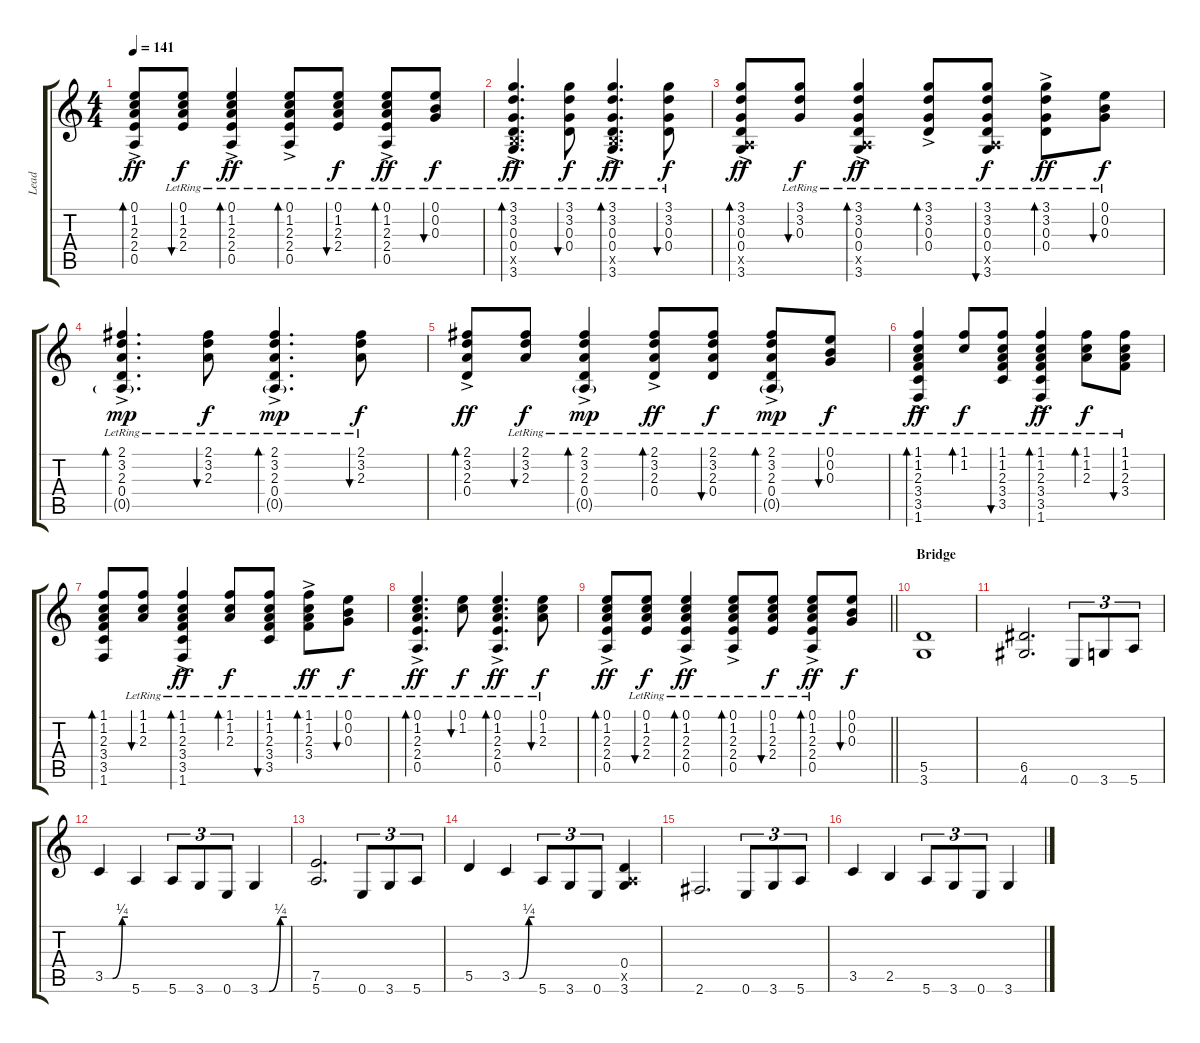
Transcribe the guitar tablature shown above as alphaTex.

\track ("Lead" "Lead") {instrument overdrivenguitar}
\staff {score tabs}
\tuning (E4 B3 G3 D3 A2 E2) {hide}
\ts (4 4)
\tempo 141
\clef g2
\ks c
(0.1 1.2{ac} 2.3 2.4 0.5).8{bd 30 dy ff} (0.1{lr} 1.2{lr} 2.3{lr} 2.4{lr}).8{bu 30 dy f} (0.1{lr} 1.2{ac lr} 2.3{lr} 2.4{lr} 0.5{lr}).4{bd 30 dy ff} (0.1{lr} 1.2{ac lr} 2.3{lr} 2.4{lr} 0.5{lr}).8{bd 30} (0.1{lr} 1.2{lr} 2.3{lr} 2.4{lr}).8{bu 30 dy f} (0.1{ac lr} 1.2{lr} 2.3{lr} 2.4{lr} 0.5{lr}).8{bd 30 dy ff} (0.1{lr} 0.2{lr} 0.3{lr}).8{bu 30 dy f} |
(3.1{ac lr} 3.2{lr} 0.3{lr} 0.4{lr} 2.5{x} 3.6{lr}).4{d bd 30 dy ff} (3.1{lr} 3.2{lr} 0.3{lr} 0.4{lr}).8{bu 30 dy f} (3.1{ac lr} 3.2{lr} 0.3{lr} 0.4{lr} 2.5{x} 3.6{lr}).4{d bd 30 dy ff} (3.1{lr} 3.2{lr} 0.3{lr} 0.4{lr}).8{bu 30 dy f} |
(3.1{ac} 3.2 0.3 0.4 0.5{x} 3.6).8{bd 30 dy ff} (3.1{lr} 3.2{lr} 0.3{lr}).8{bu 30 dy f} (3.1{ac} 3.2 0.3 0.4{lr} 0.5{x} 3.6).4{bd 30 dy ff} (3.1{ac} 3.2 0.3 0.4{lr}).8{bd 30} (3.1 3.2 0.3 0.4{lr} 0.5{x} 3.6).8{bu 30 dy f} (3.1{ac} 3.2 0.3 0.4{lr}).8{bd 30 dy ff} (0.1{lr} 0.2{lr} 0.3{lr}).8{bu 30 dy f} |
(2.1{ac lr} 3.2{lr} 2.3{lr} 0.4{lr} 0.5{g}).4{d bd 30 dy mp} (2.1{lr} 3.2{lr} 2.3{lr}).8{bu 30 dy f} (2.1{ac lr} 3.2{lr} 2.3{lr} 0.4{lr} 0.5{g}).4{d bd 30 dy mp} (2.1{lr} 3.2{lr} 2.3{lr}).8{bu 30 dy f} |
(2.1{ac} 3.2 2.3 0.4).8{bd 30 dy ff} (2.1{lr} 3.2{lr} 2.3{lr}).8{bu 30 dy f} (2.1{ac lr} 3.2{lr} 2.3{lr} 0.4 0.5{g}).4{bd 30 dy mp} (2.1{ac lr} 3.2{lr} 2.3{lr} 0.4).8{bd 30 dy ff} (2.1{lr} 3.2{lr} 2.3{lr} 0.4).8{bu 30 dy f} (2.1{ac lr} 3.2{lr} 2.3{lr} 0.4 0.5{g}).8{bd 30 dy mp} (0.1{lr} 0.2{lr} 0.3{lr}).8{bu 30 dy f} |
(1.1{ac lr} 1.2{lr} 2.3{lr} 3.4{lr} 3.5{lr} 1.6{lr}).4{bd 30 dy ff} (1.1{lr} 1.2{lr}).8{bd 30 dy f} (1.1{lr} 1.2{lr} 2.3{lr} 3.4{lr} 3.5{lr}).8{bu 30} (1.1{ac lr} 1.2{lr} 2.3{lr} 3.4{lr} 3.5{lr} 1.6{lr}).4{bd 30 dy ff} (1.1{lr} 1.2{lr} 2.3{lr}).8{bd 30 dy f} (1.1{lr} 1.2{lr} 2.3{lr} 3.4{lr}).8{bu 30} |
(1.1 1.2 2.3 3.4 3.5 1.6).8{bd 30} (1.1{lr} 1.2{lr} 2.3{lr}).8{bu 30} (1.1{ac lr} 1.2{lr} 2.3{lr} 3.4{lr} 3.5{lr} 1.6{lr}).4{bd 30 dy ff} (1.1{lr} 1.2{lr} 2.3{lr}).8{bd 30 dy f} (1.1{lr} 1.2{lr} 2.3{lr} 3.4{lr} 3.5{lr}).8{bu 30} (1.1{ac lr} 1.2{lr} 2.3{lr} 3.4{lr}).8{bd 30 dy ff} (0.1{lr} 0.2{lr} 0.3{lr}).8{bu 30 dy f} |
(0.1{lr} 1.2{ac lr} 2.3{lr} 2.4{lr} 0.5{lr}).4{d bd 30 dy ff} (0.1{lr} 1.2{lr}).8{bu 30 dy f} (0.1{lr} 1.2{ac lr} 2.3{lr} 2.4{lr} 0.5{lr}).4{d bd 30 dy ff} (0.1{lr} 1.2{lr} 2.3).8{bu 30 dy f} |
\barLineRight lightlight
(0.1 1.2{ac} 2.3 2.4 0.5).8{bd 30 dy ff} (0.1{lr} 1.2{lr} 2.3{lr} 2.4{lr}).8{bu 30 dy f} (0.1{lr} 1.2{ac lr} 2.3{lr} 2.4{lr} 0.5{lr}).4{bd 30 dy ff} (0.1{lr} 1.2{ac lr} 2.3{lr} 2.4{lr} 0.5{lr}).8{bd 30} (0.1{lr} 1.2{lr} 2.3{lr} 2.4{lr}).8{bu 30 dy f} (0.1{ac lr} 1.2{lr} 2.3{lr} 2.4{lr} 0.5{lr}).8{bd 30 dy ff} (0.1 0.2 0.3).8{bu 30 dy f} |
\section ("" "Bridge")
(5.5 3.6).1{instrument overdrivenguitar} |
(6.5 4.6).2{d} 0.6.8{tu (3 2)} 3.6.8{tu (3 2)} 5.6.8{tu (3 2)} |
3.5{be (custom 0 0 20 0 45 1 60 1)}.4 5.6.4 5.6.8{tu (3 2)} 3.6.8{tu (3 2)} 0.6.8{tu (3 2)} 3.6{be (custom 0 0 20 0 45 1 60 1)}.4 |
(7.5 5.6).2{d} 0.6.8{tu (3 2)} 3.6.8{tu (3 2)} 5.6.8{tu (3 2)} |
5.5.4 3.5{be (custom 0 0 20 0 45 1 60 1)}.4 5.6.8{tu (3 2)} 3.6.8{tu (3 2)} 0.6.8{tu (3 2)} (0.4 0.5{x} 3.6).4 |
2.6.2{d} 0.6.8{tu (3 2)} 3.6.8{tu (3 2)} 5.6.8{tu (3 2)} |
3.5.4 2.5.4 5.6.8{tu (3 2)} 3.6.8{tu (3 2)} 0.6.8{tu (3 2)} 3.6.4
